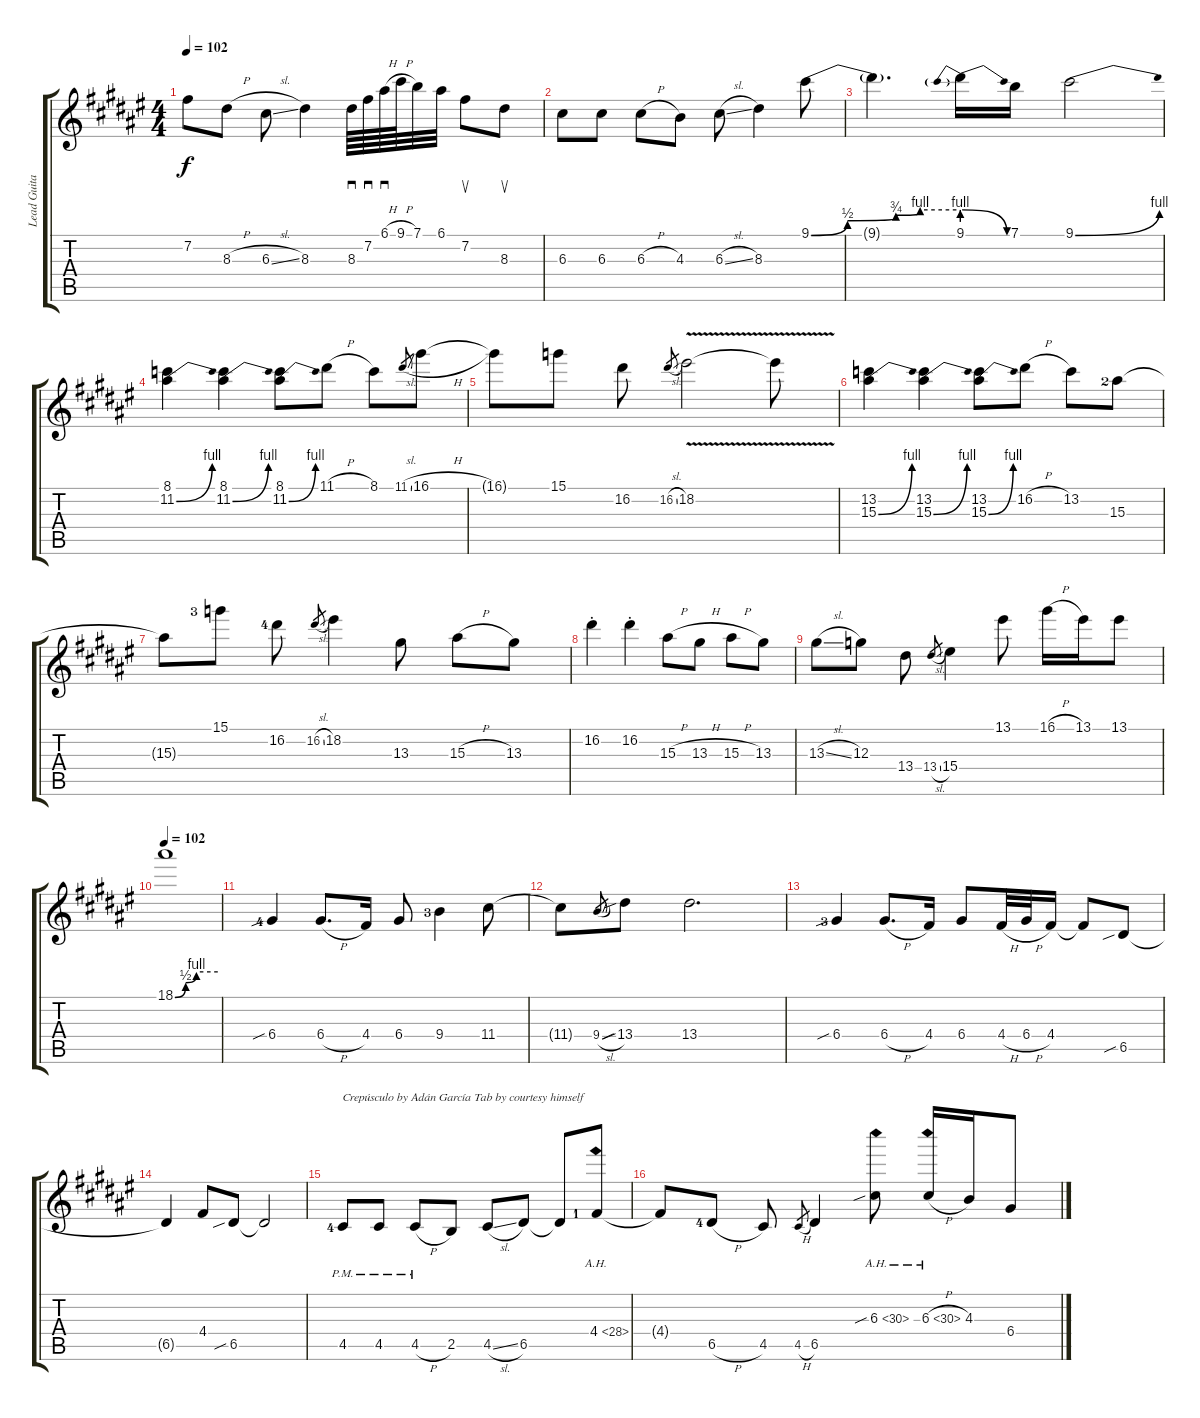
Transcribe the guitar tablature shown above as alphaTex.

\track ("Lead Guitar" "Lead Guita") {instrument overdrivenguitar}
\staff {score tabs}
\tuning (E4 B3 G3 D3 A2 E2) {hide}
\ts (4 4)
\tempo 102
\clef g2
\ks f#
7.2{t}.8{dy f} 8.3{h}.8 6.3{sl}.8 8.3.4 8.3.64{sd} 7.2.64{sd} 6.1{h}.64{sd} 9.1{h}.64 7.1.32 6.1.32 7.2.8{su} 8.3.8{su} |
6.3.8 6.3.8 6.3{h}.8 4.3.8 6.3{sl}.8 8.3.4 9.1{be (custom 0 0 15 2 35 3 45 4 60 4)}.8 |
9.1{t}.4{d} 9.1{be (prebendrelease 0 4 60 0)}.16 7.1.16 9.1{be (bend 0 0 60 4)}.2 |
(8.1 11.2{be (bend 0 0 60 4)}).4 (8.1 11.2{be (bend 0 0 60 4)}).4 (8.1 11.2{be (bend 0 0 60 4)}).8 11.1{h}.8 8.1.8 11.1{sl}.8{gr} 16.1{h}.8 |
16.1{t}.8 15.1.8 16.2.8 16.2{sl}.8{gr} 18.2{v}.2 18.2{t}.8 |
(13.2 15.3{be (bend 0 0 60 4)}).4 (13.2 15.3{be (bend 0 0 60 4)}).4 (13.2 15.3{be (bend 0 0 60 4)}).8 16.2{h}.8 13.2.8 15.3{lf 3}.8 |
15.3{t}.8 15.1{lf 4}.8 16.2{lf 5}.8 16.2{sl}.8{gr} 18.2.4 13.3.8 15.3{h}.8 13.3.8 |
16.2{st}.4 16.2{st}.4 15.3{h}.8 13.3{h}.8 15.3{h}.8 13.3.8 |
13.3{sl}.8 12.3.8 13.4.8 13.4{sl}.8{gr} 15.4.4 13.1.8 16.1{h}.16 13.1.16 13.1.8 |
\tempo 102
18.1{be (custom 0 0 15 2 30 4 60 4)}.1 |
6.4{sib lf 5}.4 6.4{h}.8{d} 4.4.16 6.4.8 9.4{lf 4}.4 11.4.8 |
11.4{t}.8 9.4{sl}.8{gr} 13.4{sib}.8 13.4.2{d} |
6.4{sib lf 4}.4 6.4{h}.8{d} 4.4.16 6.4.8 4.4{h}.32 6.4{h}.32 4.4.16 4.4{t}.8 6.5{sib}.8 |
6.5{t}.4 4.4.8 6.5{sib}.8 6.5{t}.2 |
4.5{pm lf 5}.8{txt "Crepúsculo by Adán García Tab by courtesy himself"} 4.5{pm}.8 4.5{h pm}.8 2.5.8 4.5{sl}.8 6.5.8 6.5{t}.8 4.4{ah 24 lf 2}.8 |
4.4{t}.8 6.5{h lf 5}.8 4.5.8 4.5{h}.8{gr} 6.5.4 6.3{ah 24 sib}.8 6.3{ah 24 h}.16 4.3.16 6.4.8
